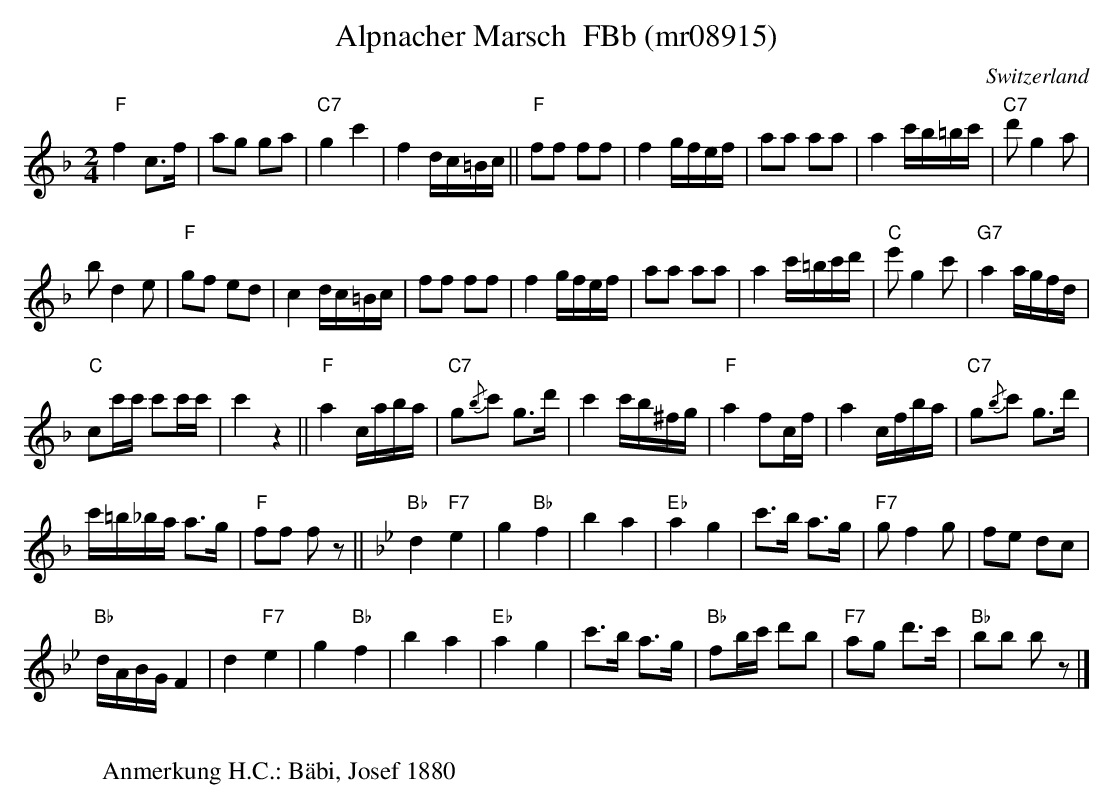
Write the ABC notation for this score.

X:1
T: Alpnacher Marsch  FBb (mr08915)
M:2/4
L:1/8
K:F %%MIDI gchordon
"F"f2c>f | ag ga | "C7"g2c'2 | f2 d/c/=B/c/ || "F"ff ff | f2 g/f/e/f/ | aa aa | a2 c'/b/=b/c'/ | "C7"d'g2a |
bd2e | "F"gf ed | c2 d/c/=B/c/ |  ff ff |  f2 g/f/e/f/ | aa aa | a2 c'/=b/c'/d'/ | "C"e'g2c' | "G7"a2 a/g/f/d/ |
"C"cc'/c'/ c'c'/c'/ | c'2z2 || "F"a2 c/a/b/a/ | "C7"g{/b}c' g>d' | c'2 c'/b/^f/g/ | "F"a2 fc/f/ | a2 c/f/b/a/ | "C7"g{/b}c' g>d' |
c'/=b/_b/a/ a>g | "F"ff fz || [K:Bb] "Bb"d2"F7"e2 | g2"Bb"f2 | b2a2 | "Eb"a2g2 | c'>b a>g | "F7"gf2g | fe dc |
"Bb"d/A/B/G/ F2 | d2"F7"e2 | g2"Bb"f2 | b2a2 | "Eb"a2g2 | c'>b a>g | "Bb"fb/c'/ d'b | "F7"ag d'>c' | "Bb"bb bz |]
W:
W:Anmerkung H.C.: B\"abi, Josef 1880
